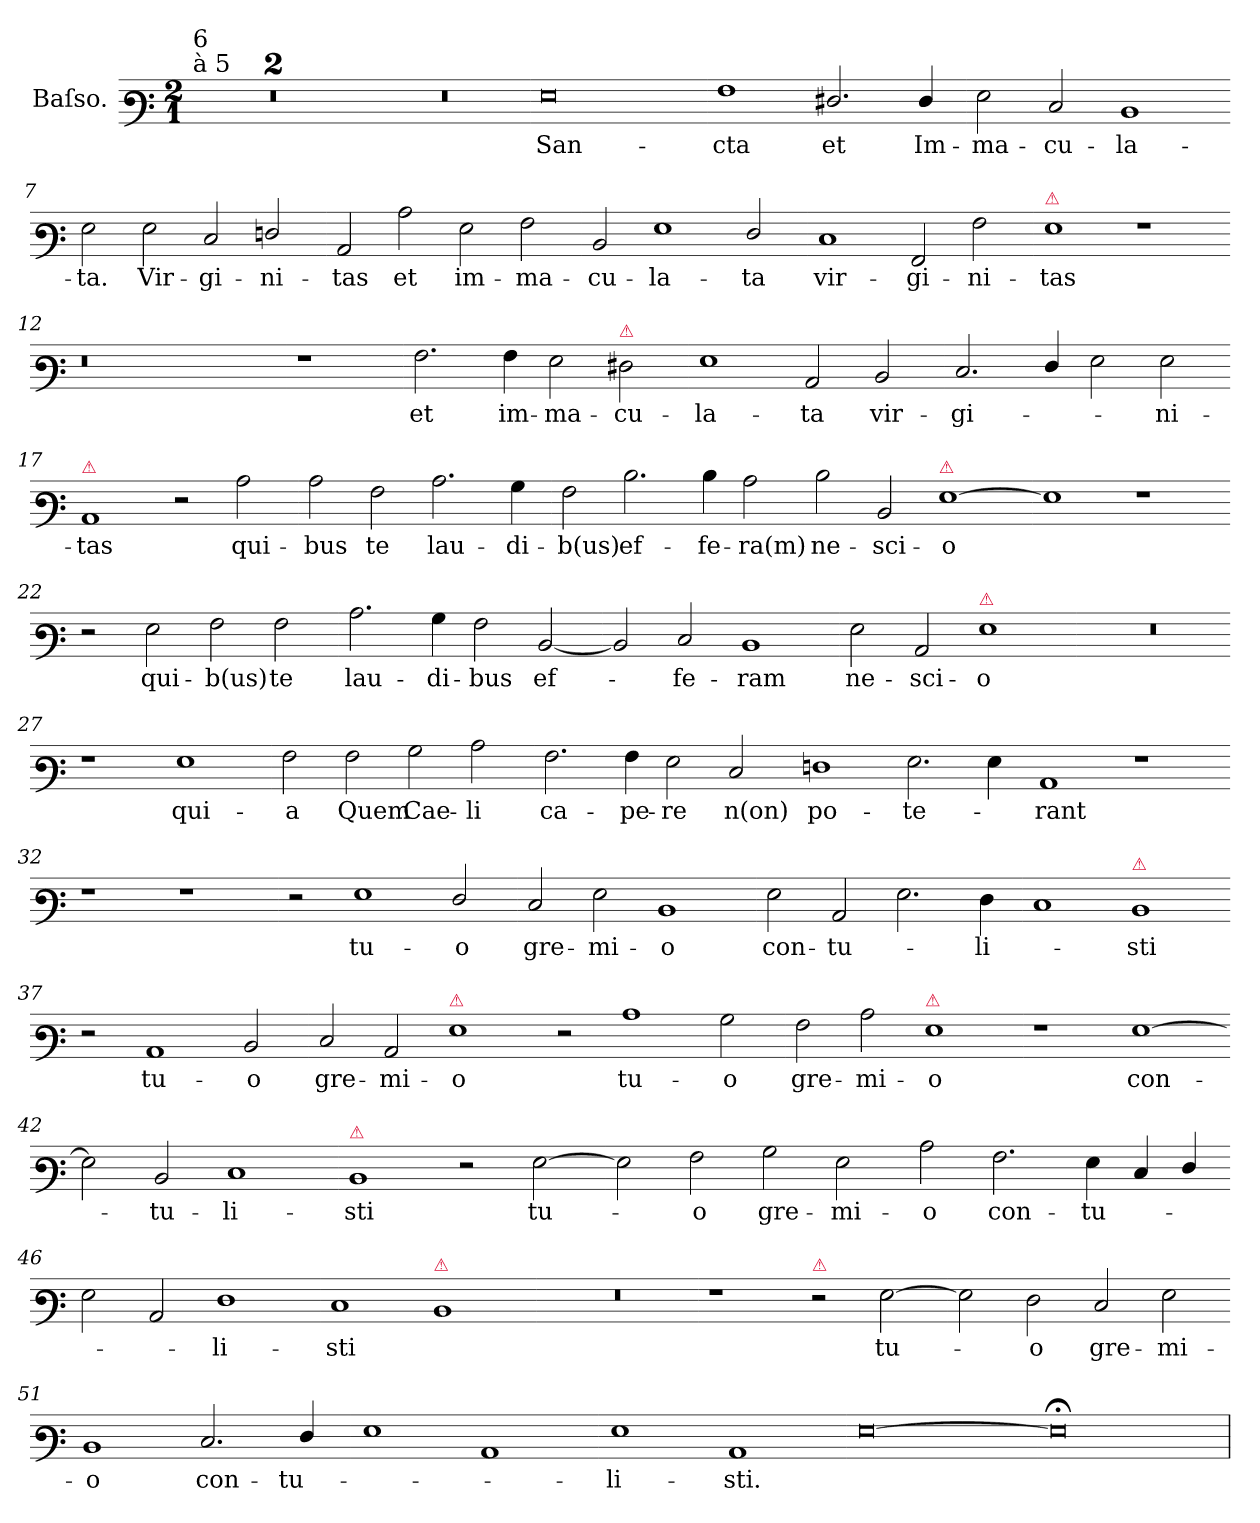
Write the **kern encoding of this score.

**kern	**text
*part1	*part1
*staff1	*staff1
*I"Baſso.	*
*clefF3	*
*k[]	*
*M2/1	*
=1	=1
!LO:TX:a:t=à 5	!
!LO:TX:a:t=6	!
0r	.
=2-	=2-
0r	.
=3-	=3-
0r	.
=4-	=4-
0G\	San-
=5-	=5-
1A\	-cta
2.F#X/	et
4F#/	Im-
=6-	=6-
2G\	-ma-
2E/	-cu-
1D/	-la-
=7-	=7-
2G\	-ta.
2G\	Vir-
2E/	-gi-
2Fn/	-ni-
=8-	=8-
2C/	-tas
2c\	et
2G\	im-
2A\	-ma-
=9-	=9-
2D/	-cu-
1G\	-la-
2F/	-ta
=10-	=10-
1E/	vir-
2AA/	-gi-
2A\	-ni-
=11-	=11-
!LO:TX:a:color=crimson:t=⚠	!
1G\	-tas
1r	.
=12-	=12-
0.r	.
=13-	=13-
1r	.
=14-	=14-
2.A\	et
4A\	im-
2G\	-ma-
!LO:TX:a:color=crimson:t=⚠	!
2F#X\	-cu-
=15-	=15-
1G\	-la-
2C/	-ta
2D/	vir-
=16-	=16-
2.E/	-gi-
4F#/	.
2G\	.
2G\	-ni-
=17-	=17-
!LO:TX:a:color=crimson:t=⚠	!
1C/	-tas
2r	.
2c\	qui-
=18-	=18-
2c\	-bus
2A\	te
2.c\	lau-
4B\	-di-
=19-	=19-
2A\	-b(us)
2.d\	ef-
4d\	-fe-
2c\	-ra(m)
=20-	=20-
2d\	ne-
2D/	-sci-
!LO:TX:a:color=crimson:t=⚠	!
[1G\	-o
=21-	=21-
1G\]	.
1r	.
=22-	=22-
2r	.
2G\	qui-
2A\	-b(us)
2A\	te
=23-	=23-
2.c\	lau-
4B\	-di-
2A\	-bus
[2D/	ef-
=24-	=24-
2D/]	.
2E/	-fe-
1D/	-ram
=25-	=25-
2G\	ne-
2C/	-sci-
!LO:TX:a:color=crimson:t=⚠	!
1G\	-o
=26-	=26-
0r	.
=27-	=27-
1r	.
1G\	qui-
=28-	=28-
2A\	-a
2A\	Quem
2B\	Cae-
2c\	-li
=29-	=29-
2.A\	ca-
4A\	-pe-
2G\	-re
2E/	n(on)
=30-	=30-
1Fn\	po-
2.G\	-te-
4G\	.
=31-	=31-
1C/	-rant
1r	.
=32-	=32-
1r	.
1r	.
=33-	=33-
2r	.
1G\	tu-
2F/	-o
=34-	=34-
2E/	gre-
2G\	-mi-
1D/	-o
=35-	=35-
2G\	con-
2C/	-tu-
2.G\	.
4F\	-li-
=36-	=36-
1E/	.
!LO:TX:a:color=crimson:t=⚠	!
1D/	-sti
=37-	=37-
2r	.
1C/	tu-
2D/	-o
=38-	=38-
2E/	gre-
2C/	-mi-
!LO:TX:a:color=crimson:t=⚠	!
1G\	-o
=39-	=39-
2r	.
1c\	tu-
2B\	-o
=40-	=40-
2A\	gre-
2c\	-mi-
!LO:TX:a:color=crimson:t=⚠	!
1G\	-o
=41-	=41-
1r	.
[1G\	con-
=42-	=42-
2G\]	.
2D/	-tu-
1E/	-li-
=43-	=43-
!LO:TX:a:color=crimson:t=⚠	!
1D/	-sti
2r	.
[2G\	tu-
=44-	=44-
2G\]	.
2A\	-o
2B\	gre-
2G\	-mi-
=45-	=45-
2c\	-o
2.A\	con-
4G\	-tu-
4E/	.
4F/	.
=46-	=46-
2G\	.
2C/	.
1F\	-li-
=47-	=47-
1E/	sti
!LO:TX:a:color=crimson:t=⚠	!
1D/	.
=48-	=48-
0r	.
=49-	=49-
1r	.
!LO:TX:a:color=crimson:t=⚠	!
2r	.
[2G\	tu-
=50-	=50-
2G\]	.
2F\	-o
2E/	gre-
2G\	-mi-
=51-	=51-
1D/	-o
2.E/	con-
4F/	-tu-
=52-	=52-
1G\	.
1C/	.
=53-	=53-
1G\	-li-
1C/	-sti.
=54-	=54-
[0G\	.
=55-	=55-
0G;<\]	.
=	=
*-	*-
